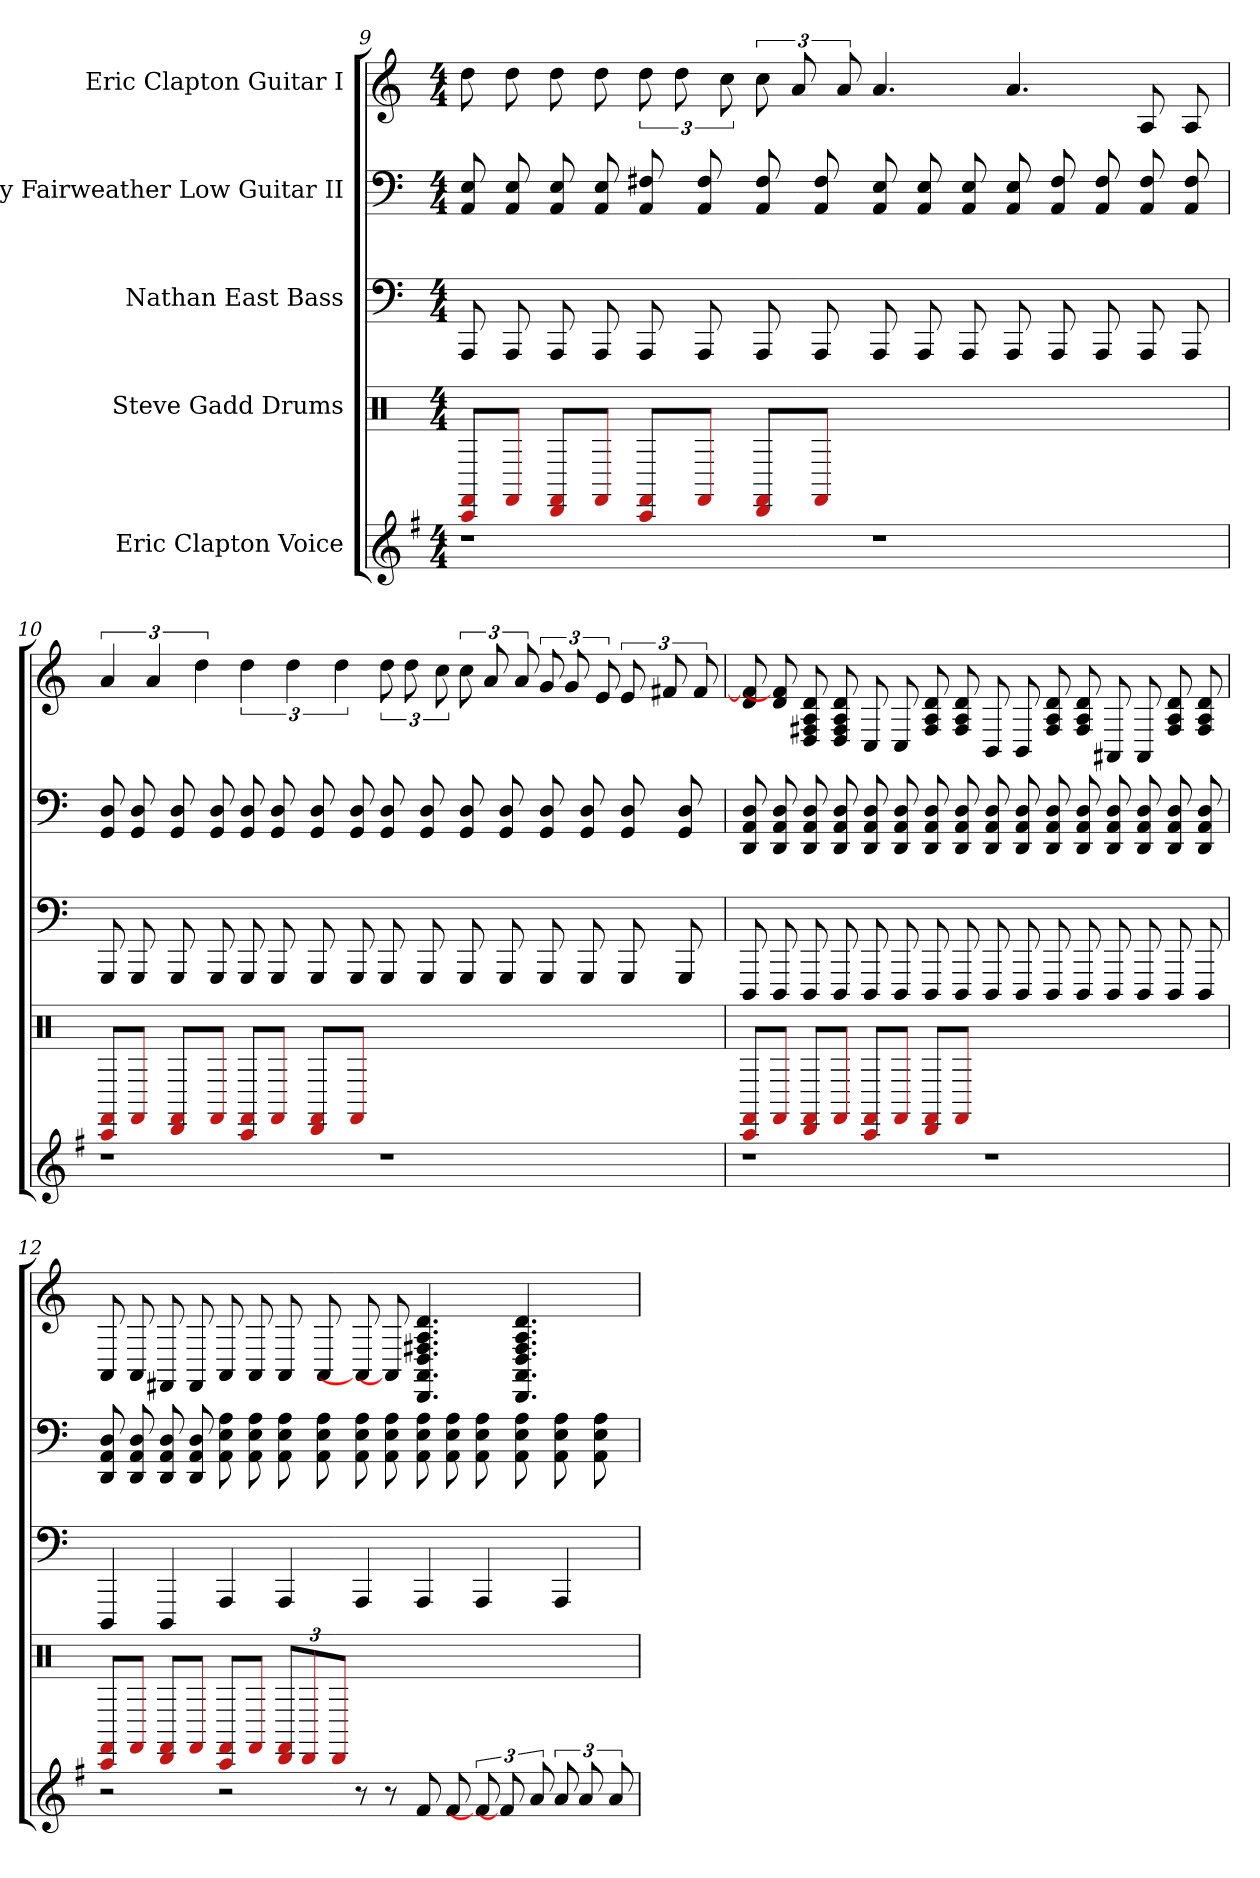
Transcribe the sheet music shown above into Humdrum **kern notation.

**kern	**kern	**kern	**kern	**kern
*part5	*part4	*part3	*part2	*part1
*staff5	*staff4	*staff3	*staff2	*staff1
*I"Eric Clapton Voice	*I"Steve Gadd Drums	*I"Nathan East Bass	*I"Andy Fairweather Low Guitar II	*I"Eric Clapton Guitar I
*	*clefX	*	*	*
*ITrd4c7	*	*	*	*
*k[]	*k[]	*k[]	*k[]	*k[]
*M4/4	*M4/4	*M4/4	*M4/4	*M4/4
=9	=9	=9	=9	=9
1r	8FF#/ 8CC/L	8AAA	8E 8AA	8dd
.	8FF#/J	8AAA	8E 8AA	8dd
.	8FF#/ 8DD/L	8AAA	8E 8AA	8dd
.	8FF#/J	8AAA	8E 8AA	8dd
.	8FF#/ 8CC/L	8AAA	8F# 8AA	12dd
.	.	.	.	12dd
.	8FF#/J	8AAA	8F# 8AA	.
.	.	.	.	12cc
.	8FF#/ 8DD/L	8AAA	8F# 8AA	12cc
.	.	.	.	12a
.	8FF#/J	8AAA	8F# 8AA	.
.	.	.	.	12a
1r	1ryy	8AAA	8E 8AA	4.a
.	.	8AAA	8E 8AA	.
.	.	8AAA	8E 8AA	.
.	.	8AAA	8E 8AA	4.a
.	.	8AAA	8F# 8AA	.
.	.	8AAA	8F# 8AA	.
.	.	8AAA	8F# 8AA	8A
.	.	8AAA	8F# 8AA	8A
=10	=10	=10	=10	=10
1r	8FF#/ 8CC/L	8GGG	8D 8GG	6a
.	8FF#/J	8GGG	8D 8GG	.
.	.	.	.	6a
.	8FF#/ 8DD/L	8GGG	8D 8GG	.
.	.	.	.	6dd
.	8FF#/J	8GGG	8D 8GG	.
.	8FF#/ 8CC/L	8GGG	8D 8GG	6dd
.	8FF#/J	8GGG	8D 8GG	.
.	.	.	.	6dd
.	8FF#/ 8DD/L	8GGG	8D 8GG	.
.	.	.	.	6dd
.	8FF#/J	8GGG	8D 8GG	.
1r	1ryy	8GGG	8D 8GG	12dd
.	.	.	.	12dd
.	.	8GGG	8D 8GG	.
.	.	.	.	12cc
.	.	8GGG	8D 8GG	12cc
.	.	.	.	12a
.	.	8GGG	8D 8GG	.
.	.	.	.	12a
.	.	8GGG	8D 8GG	12g
.	.	.	.	12g
.	.	8GGG	8D 8GG	.
.	.	.	.	12e
.	.	8GGG	8D 8GG	12e
.	.	.	.	12f#
.	.	8GGG	8D 8GG	.
.	.	.	.	12f#
=11	=11	=11	=11	=11
1r	8FF#/ 8CC/L	8DDD	8D 8AA 8DD	8f#] 8d
.	8FF#/J	8DDD	8D 8AA 8DD	8f#] 8d
.	8FF#/ 8DD/L	8DDD	8D 8AA 8DD	8d 8A 8F# 8D
.	8FF#/J	8DDD	8D 8AA 8DD	8d 8A 8F# 8D
.	8FF#/ 8CC/L	8DDD	8D 8AA 8DD	8C
.	8FF#/J	8DDD	8D 8AA 8DD	8C
.	8FF#/ 8DD/L	8DDD	8D 8AA 8DD	8d 8A 8F#
.	8FF#/J	8DDD	8D 8AA 8DD	8d 8A 8F#
1r	1ryy	8DDD	8D 8AA 8DD	8BB
.	.	8DDD	8D 8AA 8DD	8BB
.	.	8DDD	8D 8AA 8DD	8d 8A 8F#
.	.	8DDD	8D 8AA 8DD	8d 8A 8F#
.	.	8DDD	8D 8AA 8DD	8AA#
.	.	8DDD	8D 8AA 8DD	8AA#
.	.	8DDD	8D 8AA 8DD	8d 8A 8F#
.	.	8DDD	8D 8AA 8DD	8d 8A 8F#
=12	=12	=12	=12	=12
2r	8FF#/ 8CC/L	4DDD	8D 8AA 8DD	8AA
.	8FF#/J	.	8D 8AA 8DD	8AA
.	8FF#/ 8DD/L	4DDD	8D 8AA 8DD	8FF#
.	8FF#/J	.	8D 8AA 8DD	8FF#
2r	8FF#/ 8CC/L	4AAA	8A 8E 8AA	8AA
.	8FF#/J	.	8A 8E 8AA	8AA
.	12FF#/ 12DD/L	4AAA	8A 8E 8AA	8AA
.	12DD/	.	.	.
.	.	.	8A 8E 8AA	8AA
.	12DD/J	.	.	.
8r	1ryy	4AAA	8A 8E 8AA	8AA]
8r	.	.	8A 8E 8AA	8AA]
8B	.	4AAA	8A 8E 8AA	4.d 4.A 4.F# 4.D 4.AA 4.DD
8B	.	.	8A 8E 8AA	.
12B]	.	4AAA	8A 8E 8AA	.
12B]	.	.	.	.
.	.	.	8A 8E 8AA	4.d 4.A 4.F# 4.D 4.AA 4.DD
12d	.	.	.	.
12d	.	4AAA	8A 8E 8AA	.
12d	.	.	.	.
.	.	.	8A 8E 8AA	.
12d	.	.	.	.
=	=	=	=	=
*-	*-	*-	*-	*-
